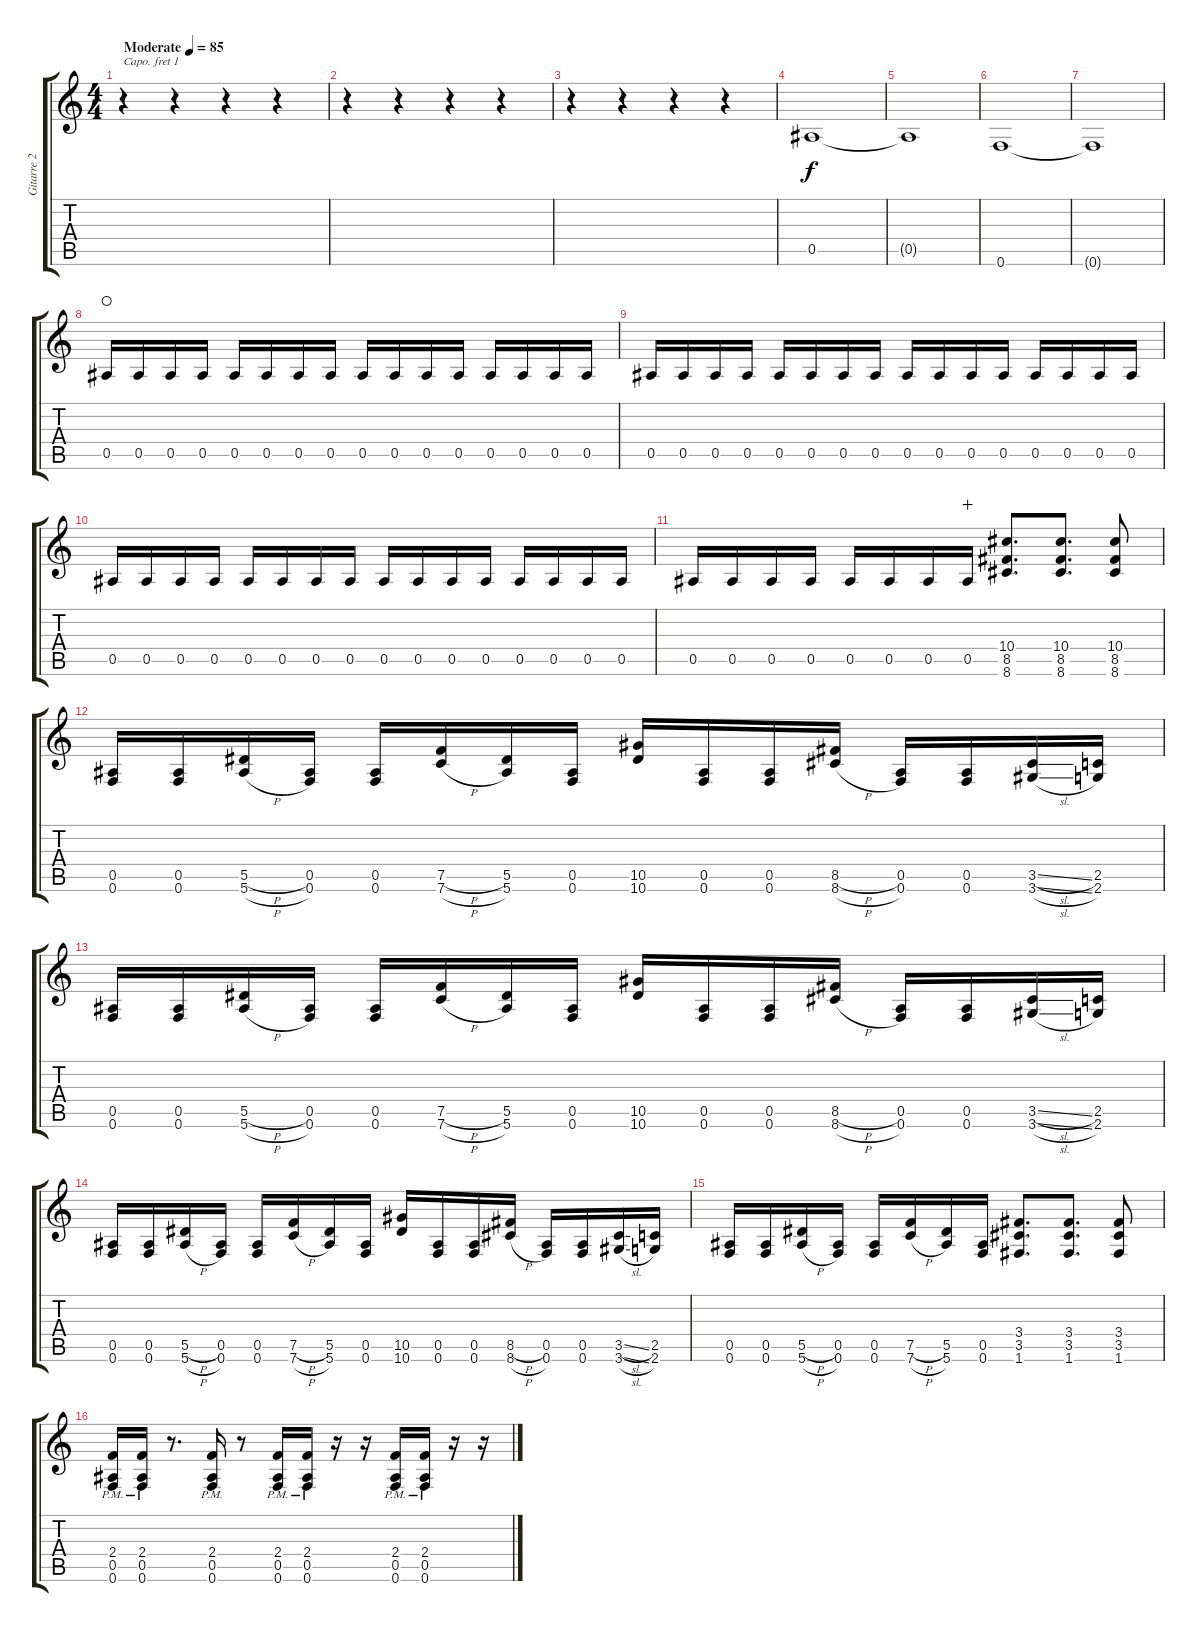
\track ("Gitarre 2" "Gitarre 2") {instrument distortionguitar}
\staff {score tabs}
\capo 1
\tuning (E4 B3 G3 D3 A2 E2) {hide}
\ts (4 4)
\tempo (85 "Moderate")
\clef g2
\ks c
r.4{dy f instrument distortionguitar} r.4 r.4 r.4 |
r.4 r.4 r.4 r.4 |
r.4 r.4 r.4 r.4 |
0.5.1 |
0.5{t}.1 |
0.6.1 |
0.6{t}.1 |
0.5.16{waho} 0.5.16 0.5.16 0.5.16 0.5.16 0.5.16 0.5.16 0.5.16 0.5.16 0.5.16 0.5.16 0.5.16 0.5.16 0.5.16 0.5.16 0.5.16 |
0.5.16 0.5.16 0.5.16 0.5.16 0.5.16 0.5.16 0.5.16 0.5.16 0.5.16 0.5.16 0.5.16 0.5.16 0.5.16 0.5.16 0.5.16 0.5.16 |
0.5.16 0.5.16 0.5.16 0.5.16 0.5.16 0.5.16 0.5.16 0.5.16 0.5.16 0.5.16 0.5.16 0.5.16 0.5.16 0.5.16 0.5.16 0.5.16 |
0.5.16 0.5.16 0.5.16 0.5.16 0.5.16 0.5.16 0.5.16 0.5.16{wahc} (10.4 8.5 8.6).8{d} (10.4 8.5 8.6).8{d} (10.4 8.5 8.6).8 |
(0.5 0.6).16 (0.5 0.6).16 (5.5{h} 5.6{h}).16 (0.5 0.6).16 (0.5 0.6).16 (7.5{h} 7.6{h}).16 (5.5 5.6).16 (0.5 0.6).16 (10.5 10.6).16 (0.5 0.6).16 (0.5 0.6).16 (8.5{h} 8.6{h}).16 (0.5 0.6).16 (0.5 0.6).16 (3.5{sl} 3.6{sl}).16 (2.5 2.6).16 |
(0.5 0.6).16 (0.5 0.6).16 (5.5{h} 5.6{h}).16 (0.5 0.6).16 (0.5 0.6).16 (7.5{h} 7.6{h}).16 (5.5 5.6).16 (0.5 0.6).16 (10.5 10.6).16 (0.5 0.6).16 (0.5 0.6).16 (8.5{h} 8.6{h}).16 (0.5 0.6).16 (0.5 0.6).16 (3.5{sl} 3.6{sl}).16 (2.5 2.6).16 |
(0.5 0.6).16 (0.5 0.6).16 (5.5{h} 5.6{h}).16 (0.5 0.6).16 (0.5 0.6).16 (7.5{h} 7.6{h}).16 (5.5 5.6).16 (0.5 0.6).16 (10.5 10.6).16 (0.5 0.6).16 (0.5 0.6).16 (8.5{h} 8.6{h}).16 (0.5 0.6).16 (0.5 0.6).16 (3.5{sl} 3.6{sl}).16 (2.5 2.6).16 |
(0.5 0.6).16 (0.5 0.6).16 (5.5{h} 5.6{h}).16 (0.5 0.6).16 (0.5 0.6).16 (7.5{h} 7.6{h}).16 (5.5 5.6).16 (0.5 0.6).16 (3.4 3.5 1.6).8{d} (3.4 3.5 1.6).8{d} (3.4 3.5 1.6).8 |
(2.4 0.5{pm} 0.6{pm}).16 (2.4 0.5{pm} 0.6{pm}).16 r.8{d} (2.4 0.5{pm} 0.6{pm}).16 r.8 (2.4 0.5{pm} 0.6{pm}).16 (2.4 0.5{pm} 0.6{pm}).16 r.16 r.16 (2.4 0.5{pm} 0.6{pm}).16 (2.4 0.5{pm} 0.6{pm}).16 r.16 r.16
